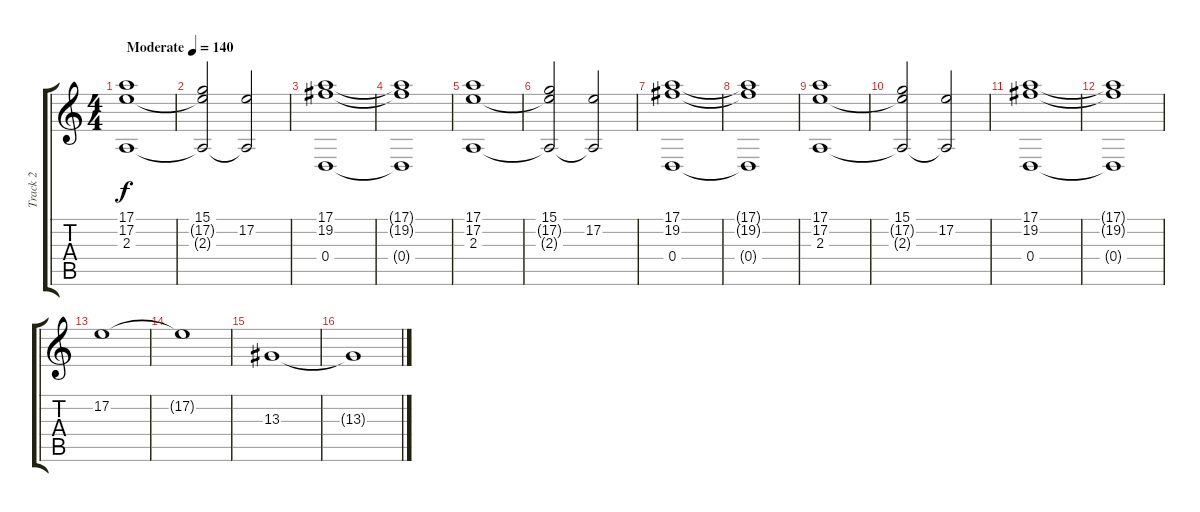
\track ("Track 2" "Track 2") {instrument drawbarorgan}
\staff {score tabs}
\tuning (E4 B3 G3 D3 A2 E2) {hide}
\ts (4 4)
\tempo (140 "Moderate")
\clef g2
\ks c
(17.1 17.2 2.3).1{dy f instrument drawbarorgan} |
(15.1 17.2{t} 2.3{t}).2 (17.2 2.3{t}).2 |
(17.1 19.2 0.4).1 |
(17.1{t} 19.2{t} 0.4{t}).1 |
(17.1 17.2 2.3).1 |
(15.1 17.2{t} 2.3{t}).2 (17.2 2.3{t}).2 |
(17.1 19.2 0.4).1 |
(17.1{t} 19.2{t} 0.4{t}).1 |
(17.1 17.2 2.3).1 |
(15.1 17.2{t} 2.3{t}).2 (17.2 2.3{t}).2 |
(17.1 19.2 0.4).1 |
(17.1{t} 19.2{t} 0.4{t}).1 |
17.2.1 |
17.2{t}.1 |
13.3.1 |
13.3{t}.1
